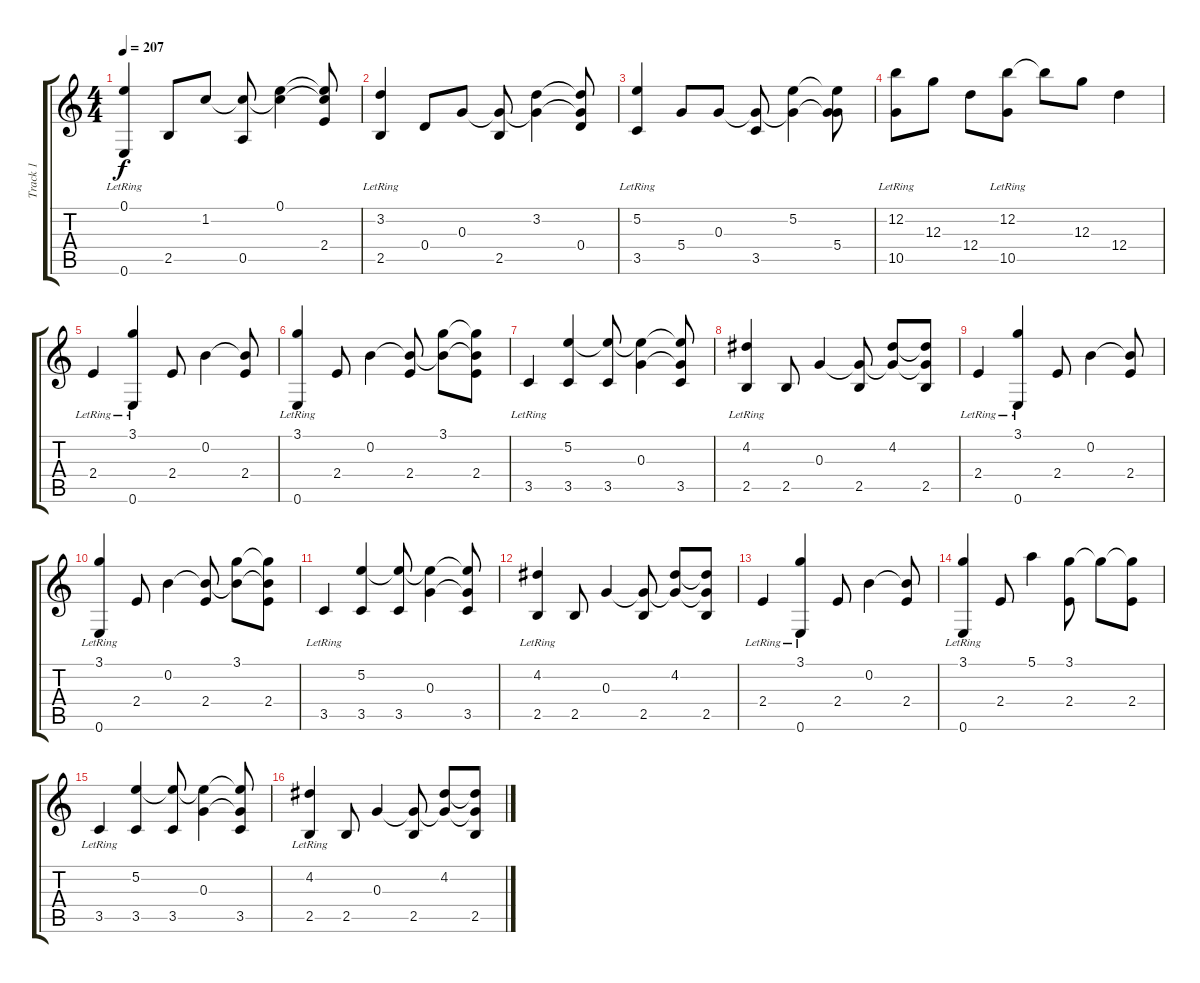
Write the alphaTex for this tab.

\track ("Track 1" "Track 1") {instrument acousticguitarsteel}
\staff {score tabs}
\tuning (E4 B3 G3 D3 A2 E2) {hide}
\ts (4 4)
\tempo 207
\clef g2
\ks c
(0.1{lr} 0.6{lr}).4{dy f} 2.5.8 1.2.8 (1.2{t} 0.5).8 (0.1 1.2{t}).4 (0.1{t} 1.2{t} 2.4).8 |
(3.2{lr} 2.5{lr}).4 0.4.8 0.3.8 (0.3{t} 2.5).8 (3.2 0.3{t}).4 (3.2{t} 0.3{t} 0.4).8 |
(5.2{lr} 3.5{lr}).4 5.4.8 0.3.8 (0.3{t} 3.5).8 (5.2 0.3{t}).4 (5.2{t} 0.3{t} 5.4).8 |
(12.2{lr} 10.5{lr}).8 12.3.8 12.4.8 (12.2{lr} 10.5{lr}).8 12.2{t}.8 12.3.8 12.4.4 |
2.4{lr}.4 (3.1{lr} 0.6{lr}).4 2.4.8 0.2.4 (0.2{t} 2.4).8 |
(3.1{lr} 0.6{lr}).4 2.4.8 0.2.4 (0.2{t} 2.4).8 (3.1 0.2{t}).8 (3.1{t} 0.2{t} 2.4).8 |
3.5{lr}.4 (5.2 3.5).4 (5.2{t} 3.5).8 (5.2{t} 0.3).4 (5.2{t} 0.3{t} 3.5).8 |
(4.2{lr} 2.5{lr}).4 2.5.8 0.3.4 (0.3{t} 2.5).8 (4.2 0.3{t}).8 (4.2{t} 0.3{t} 2.5).8 |
2.4{lr}.4 (3.1{lr} 0.6{lr}).4 2.4.8 0.2.4 (0.2{t} 2.4).8 |
(3.1{lr} 0.6{lr}).4 2.4.8 0.2.4 (0.2{t} 2.4).8 (3.1 0.2{t}).8 (3.1{t} 0.2{t} 2.4).8 |
3.5{lr}.4 (5.2 3.5).4 (5.2{t} 3.5).8 (5.2{t} 0.3).4 (5.2{t} 0.3{t} 3.5).8 |
(4.2{lr} 2.5{lr}).4 2.5.8 0.3.4 (0.3{t} 2.5).8 (4.2 0.3{t}).8 (4.2{t} 0.3{t} 2.5).8 |
2.4{lr}.4 (3.1{lr} 0.6{lr}).4 2.4.8 0.2.4 (0.2{t} 2.4).8 |
(3.1{lr} 0.6{lr}).4 2.4.8 5.1.4 (3.1 2.4).8 3.1{t}.8 (3.1{t} 2.4).8 |
3.5{lr}.4 (5.2 3.5).4 (5.2{t} 3.5).8 (5.2{t} 0.3).4 (5.2{t} 0.3{t} 3.5).8 |
(4.2{lr} 2.5{lr}).4 2.5.8 0.3.4 (0.3{t} 2.5).8 (4.2 0.3{t}).8 (4.2{t} 0.3{t} 2.5).8
